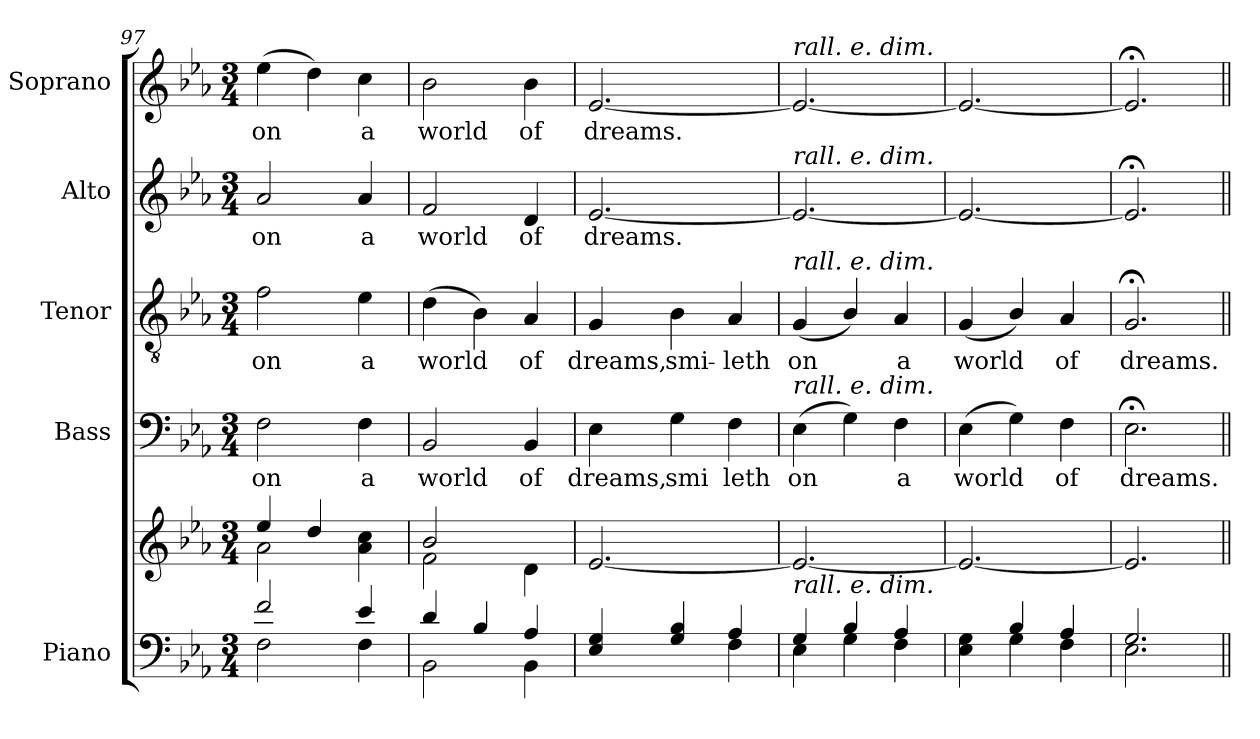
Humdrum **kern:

**kern	**kern	**kern	**text	**kern	**text	**kern	**text	**kern	**text
*part5	*part5	*part4	*part4	*part3	*part3	*part2	*part2	*part1	*part1
*staff6	*staff5	*staff4	*staff4	*staff3	*staff3	*staff2	*staff2	*staff1	*staff1
*I"Piano	*	*I"Bass	*	*I"Tenor	*	*I"Alto	*	*I"Soprano	*
*I'Pno.	*	*I'B.	*	*I'T.	*	*I'A.	*	*I'S.	*
*clefF4	*clefG2	*clefF4	*	*clefGv2	*	*clefG2	*	*clefG2	*
*	*	*	*	*ITrd7c12	*	*	*	*	*
*k[b-e-a-]	*k[b-e-a-]	*k[b-e-a-]	*	*k[b-e-a-]	*	*k[b-e-a-]	*	*k[b-e-a-]	*
*E-:	*E-:	*E-:	*	*E-:	*	*E-:	*	*E-:	*
*M3/4	*M3/4	*M3/4	*	*M3/4	*	*M3/4	*	*M3/4	*
=97	=97	=97	=97	=97	=97	=97	=97	=97	=97
*^	*^	*	*	*	*	*	*	*	*
!	!	!	!	!	!LO:LY:b:color=#000000	!	!	!	!	!	!
!	!	!	!	!	!	!	!LO:LY:b:color=#000000	!	!	!	!
!	!	!	!	!	!	!	!	!	!LO:LY:b:color=#000000	!	!
!	!	!	!	!	!	!	!	!	!	!	!LO:LY:b:color=#000000
2fi/	2Fi\	4ee-i/	2a-i\	2Fi\	on	2Fi\	on	2a-i/	on	(4ee-i\	on
.	.	4ddi/	.	.	.	.	.	.	.	4ddi\)	.
!	!	!	!	!	!LO:LY:b:color=#000000	!	!	!	!	!	!
!	!	!	!	!	!	!	!LO:LY:b:color=#000000	!	!	!	!
!	!	!	!	!	!	!	!	!	!LO:LY:b:color=#000000	!	!
!	!	!	!	!	!	!	!	!	!	!	!LO:LY:b:color=#000000
4e-i/	4Fi\	4a-i\ 4cci	4ryy	4Fi\	a	4E-i\	a	4a-i/	a	4cci\	a
=98	=98	=98	=98	=98	=98	=98	=98	=98	=98	=98	=98
!	!	!	!	!	!LO:LY:b:color=#000000	!	!	!	!	!	!
!	!	!	!	!	!	!	!LO:LY:b:color=#000000	!	!	!	!
!	!	!	!	!	!	!	!	!	!LO:LY:b:color=#000000	!	!
!	!	!	!	!	!	!	!	!	!	!	!LO:LY:b:color=#000000
4di/	2BB-i\	2b-i/	2fi\	2BB-i/	world	(4Di\	world	2fi/	world	2b-i\	world
4B-i/	.	.	.	.	.	4BB-i\)	.	.	.	.	.
!	!	!	!	!	!LO:LY:b:color=#000000	!	!	!	!	!	!
!	!	!	!	!	!	!	!LO:LY:b:color=#000000	!	!	!	!
!	!	!	!	!	!	!	!	!	!LO:LY:b:color=#000000	!	!
!	!	!	!	!	!	!	!	!	!	!	!LO:LY:b:color=#000000
4A-i/	4BB-i\	4ryy	4di\	4BB-i/	of	4AA-i/	of	4di/	of	4b-i\	of
*	*	*v	*v	*	*	*	*	*	*	*	*
=99	=99	=99	=99	=99	=99	=99	=99	=99	=99	=99
*	*	*^	*	*	*	*	*	*	*	*
!	!	!	!	!	!LO:LY:b:color=#000000	!	!	!	!	!	!
*	*	*v	*v	*	*	*	*	*	*	*	*
*	*	*^	*	*	*	*	*	*	*	*
!	!	!	!	!	!	!	!LO:LY:b:color=#000000	!	!	!	!
*	*	*v	*v	*	*	*	*	*	*	*	*
*	*	*^	*	*	*	*	*	*	*	*
!	!	!	!	!	!	!	!	!	!LO:LY:b:color=#000000	!	!
*	*	*v	*v	*	*	*	*	*	*	*	*
*	*	*^	*	*	*	*	*	*	*	*
!	!	!	!	!	!	!	!	!	!	!	!LO:LY:b:color=#000000
*	*	*v	*v	*	*	*	*	*	*	*	*
4E-i/ 4Gi	2ryy	[2.e-i/	4E-i\	dreams,	4GGi/	dreams,	[2.e-i/	dreams.	[2.e-i/	dreams.
!	!	!	!	!LO:LY:b:color=#000000	!	!	!	!	!	!
!	!	!	!	!	!	!LO:LY:b:color=#000000	!	!	!	!
4Gi/ 4B-i	.	.	4Gi\	smi	4BB-i\	smi-	.	.	.	.
!	!	!	!	!LO:LY:b:color=#000000	!	!	!	!	!	!
!	!	!	!	!	!	!LO:LY:b:color=#000000	!	!	!	!
4A-i/	4Fi\	.	4Fi\	leth	4AA-i/	-leth	.	.	.	.
=100	=100	=100	=100	=100	=100	=100	=100	=100	=100	=100
!	!	!	!	!LO:LY:b:color=#000000	!	!	!	!	!	!
!	!	!	!	!	!	!	!	!	!LO:TX:a:i:t=rall. e. dim.	!
!	!	!	!	!	!	!	!LO:TX:a:i:t=rall. e. dim.	!	!	!
!	!	!	!	!	!LO:TX:a:i:t=rall. e. dim.	!	!	!	!	!
!	!	!	!LO:TX:a:i:t=rall. e. dim.	!	!	!	!	!	!	!
!	!	!LO:TX:b:i:t=rall. e. dim.	!	!	!	!	!	!	!	!
!	!	!	!	!	!	!LO:LY:b:color=#000000	!	!	!	!
4Gi/	4E-i\	2.e-i/_	(4E-i\	on	(4GGi/	on	2.e-i/_	.	2.e-i/_	.
4B-i/	4Gi\	.	4Gi\)	.	4BB-i/)	.	.	.	.	.
!	!	!	!	!LO:LY:b:color=#000000	!	!	!	!	!	!
!	!	!	!	!	!	!LO:LY:b:color=#000000	!	!	!	!
4A-i/	4Fi\	.	4Fi\	a	4AA-i/	a	.	.	.	.
=101	=101	=101	=101	=101	=101	=101	=101	=101	=101	=101
!	!	!	!	!LO:LY:b:color=#000000	!	!	!	!	!	!
!	!	!	!	!	!	!LO:LY:b:color=#000000	!	!	!	!
4ryy	4E-i\ 4Gi	2.e-i/_	(4E-i\	world	(4GGi/	world	2.e-i/_	.	2.e-i/_	.
4B-i/	4Gi\	.	4Gi\)	.	4BB-i/)	.	.	.	.	.
!	!	!	!	!LO:LY:b:color=#000000	!	!	!	!	!	!
!	!	!	!	!	!	!LO:LY:b:color=#000000	!	!	!	!
4A-i/	4Fi\	.	4Fi\	of	4AA-i/	of	.	.	.	.
=102	=102	=102	=102	=102	=102	=102	=102	=102	=102	=102
!	!	!	!	!LO:LY:b:color=#000000	!	!	!	!	!	!
!	!	!	!	!	!	!LO:LY:b:color=#000000	!	!	!	!
2.Gi/	2.E-i\	2.e-i/]	2.E-;i\	dreams.	2.GG;i/	dreams.	2.e-;i/]	.	2.e-;i/]	.
*v	*v	*	*	*	*	*	*	*	*	*
=||	=||	=||	=||	=||	=||	=||	=||	=||	=||
*-	*-	*-	*-	*-	*-	*-	*-	*-	*-
